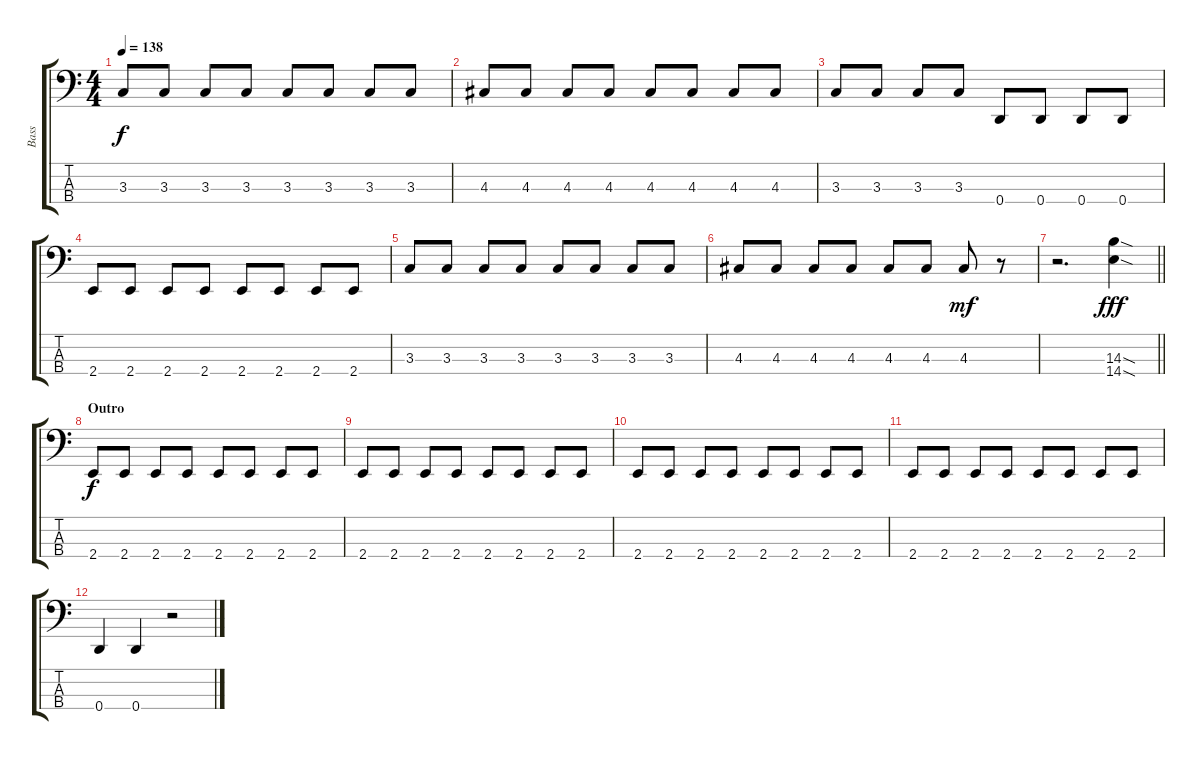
\track ("Bass" "Bass") {instrument electricbasspick}
\staff {score tabs}
\tuning (G2 D2 A1 D1) {hide}
\ts (4 4)
\tempo 138
\clef f4
\ks c
3.3.8{dy f} 3.3.8 3.3.8 3.3.8 3.3.8 3.3.8 3.3.8 3.3.8 |
4.3.8 4.3.8 4.3.8 4.3.8 4.3.8 4.3.8 4.3.8 4.3.8 |
3.3.8 3.3.8 3.3.8 3.3.8 0.4.8 0.4.8 0.4.8 0.4.8 |
2.4.8 2.4.8 2.4.8 2.4.8 2.4.8 2.4.8 2.4.8 2.4.8 |
3.3.8 3.3.8 3.3.8 3.3.8 3.3.8 3.3.8 3.3.8 3.3.8 |
4.3.8 4.3.8 4.3.8 4.3.8 4.3.8 4.3.8 4.3.8{dy mf} r.8 |
\barLineRight lightlight
r.2{d} (14.3{sod} 14.4{sod}).4{dy fff} |
\section ("" "Outro")
2.4.8{dy f} 2.4.8 2.4.8 2.4.8 2.4.8 2.4.8 2.4.8 2.4.8 |
2.4.8 2.4.8 2.4.8 2.4.8 2.4.8 2.4.8 2.4.8 2.4.8 |
2.4.8 2.4.8 2.4.8 2.4.8 2.4.8 2.4.8 2.4.8 2.4.8 |
2.4.8 2.4.8 2.4.8 2.4.8 2.4.8 2.4.8 2.4.8 2.4.8 |
0.4.4 0.4.4 r.2
